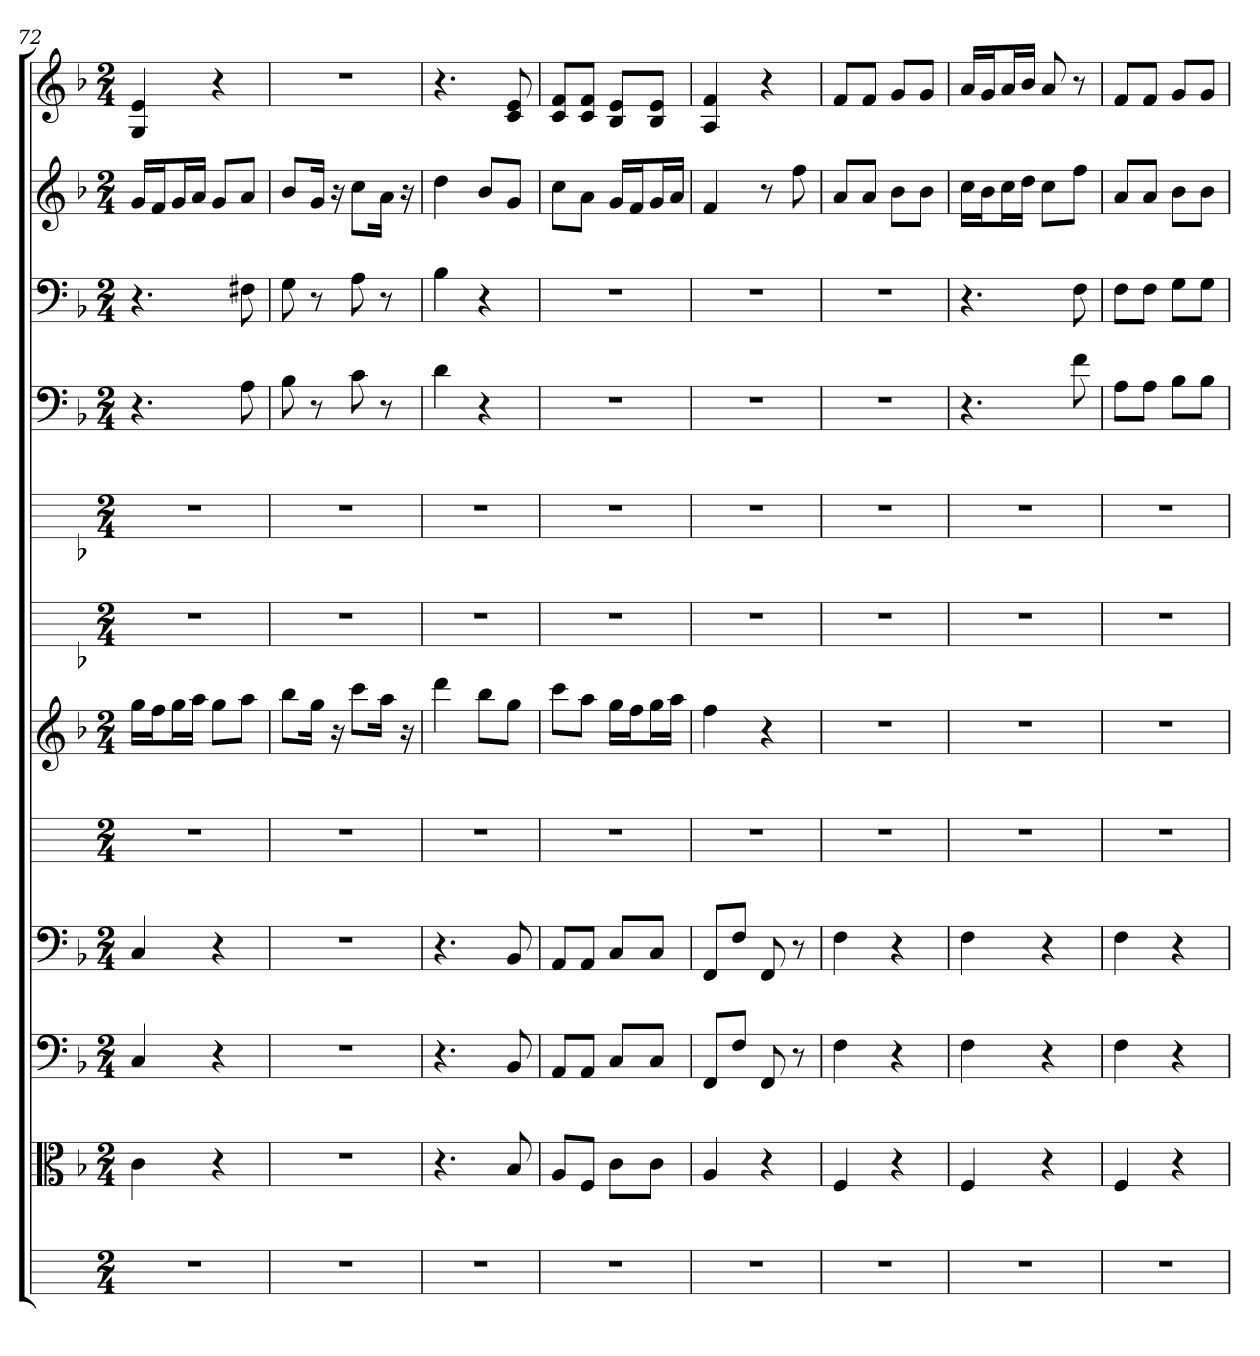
**kern	**kern	**kern	**kern	**kern	**kern	**kern	**kern	**kern	**kern	**kern	**kern
*part12	*part11	*part10	*part9	*part8	*part7	*part6	*part5	*part4	*part3	*part2	*part1
*staff12	*staff11	*staff10	*staff9	*staff8	*staff7	*staff6	*staff5	*staff4	*staff3	*staff2	*staff1
*	*clefC3	*clefF4	*clefF4	*	*	*	*	*clefF4	*clefF4	*	*
*k[]	*k[b-]	*k[b-]	*k[b-]	*k[]	*k[b-]	*k[b-]	*k[b-]	*k[b-]	*k[b-]	*k[b-]	*k[b-]
*M2/4	*M2/4	*M2/4	*M2/4	*M2/4	*M2/4	*M2/4	*M2/4	*M2/4	*M2/4	*M2/4	*M2/4
=72	=72	=72	=72	=72	=72	=72	=72	=72	=72	=72	=72
2r	4c	4C	4C	2r	16ggLL	2r	2r	4.r	4.r	16gLL	4G 4e
.	.	.	.	.	16ffJ	.	.	.	.	16fJ	.
.	.	.	.	.	16ggL	.	.	.	.	16gL	.
.	.	.	.	.	16aaJJ	.	.	.	.	16aJJ	.
.	4r	4r	4r	.	8ggL	.	.	.	.	8gL	4r
.	.	.	.	.	8aaJ	.	.	8A	8F#X	8aJ	.
=73	=73	=73	=73	=73	=73	=73	=73	=73	=73	=73	=73
2r	2r	2r	2r	2r	8bb-L	2r	2r	8B-	8G	8b-L	2r
.	.	.	.	.	16ggJk	.	.	8r	8r	16gJk	.
.	.	.	.	.	16r	.	.	.	.	16r	.
.	.	.	.	.	8cccL	.	.	8c	8A	8ccL	.
.	.	.	.	.	16aaJk	.	.	8r	8r	16aJk	.
.	.	.	.	.	16r	.	.	.	.	16r	.
=74	=74	=74	=74	=74	=74	=74	=74	=74	=74	=74	=74
2r	4.r	4.r	4.r	2r	4ddd	2r	2r	4d	4B-	4dd	4.r
.	.	.	.	.	8bb-L	.	.	4r	4r	8b-L	.
.	8B-	8BB-	8BB-	.	8ggJ	.	.	.	.	8gJ	8c 8e
=75	=75	=75	=75	=75	=75	=75	=75	=75	=75	=75	=75
2r	8A/L	8AA/L	8AA/L	2r	8cccL	2r	2r	2r	2r	8ccL	8c 8fL
.	8F/J	8AA/J	8AA/J	.	8aaJ	.	.	.	.	8aJ	8c 8fJ
.	8c\L	8C/L	8C/L	.	16ggLL	.	.	.	.	16gLL	8B- 8eL
.	.	.	.	.	16ffJ	.	.	.	.	16fJ	.
.	8c\J	8C/J	8C/J	.	16ggL	.	.	.	.	16gL	8B- 8eJ
.	.	.	.	.	16aaJJ	.	.	.	.	16aJJ	.
=76	=76	=76	=76	=76	=76	=76	=76	=76	=76	=76	=76
2r	4A	8FF/L	8FF/L	2r	4ff	2r	2r	2r	2r	4f	4A 4f
.	.	8F/J	8F/J	.	.	.	.	.	.	.	.
.	4r	8FF	8FF	.	4r	.	.	.	.	8r	4r
.	.	8r	8r	.	.	.	.	.	.	8ff	.
=77	=77	=77	=77	=77	=77	=77	=77	=77	=77	=77	=77
2r	4F	4F	4F	2r	2r	2r	2r	2r	2r	8aL	8fL
.	.	.	.	.	.	.	.	.	.	8aJ	8fJ
.	4r	4r	4r	.	.	.	.	.	.	8b-L	8gL
.	.	.	.	.	.	.	.	.	.	8b-J	8gJ
=78	=78	=78	=78	=78	=78	=78	=78	=78	=78	=78	=78
2r	4F	4F	4F	2r	2r	2r	2r	4.r	4.r	16ccLL	16aLL
.	.	.	.	.	.	.	.	.	.	16b-J	16gJ
.	.	.	.	.	.	.	.	.	.	16ccL	16aL
.	.	.	.	.	.	.	.	.	.	16ddJJ	16b-JJ
.	4r	4r	4r	.	.	.	.	.	.	8ccL	8a
.	.	.	.	.	.	.	.	8f	8F	8ffJ	8r
=79	=79	=79	=79	=79	=79	=79	=79	=79	=79	=79	=79
2r	4F	4F	4F	2r	2r	2r	2r	8A\L	8F\L	8aL	8fL
.	.	.	.	.	.	.	.	8A\J	8F\J	8aJ	8fJ
.	4r	4r	4r	.	.	.	.	8B-\L	8G\L	8b-L	8gL
.	.	.	.	.	.	.	.	8B-\J	8G\J	8b-J	8gJ
=	=	=	=	=	=	=	=	=	=	=	=
*-	*-	*-	*-	*-	*-	*-	*-	*-	*-	*-	*-
